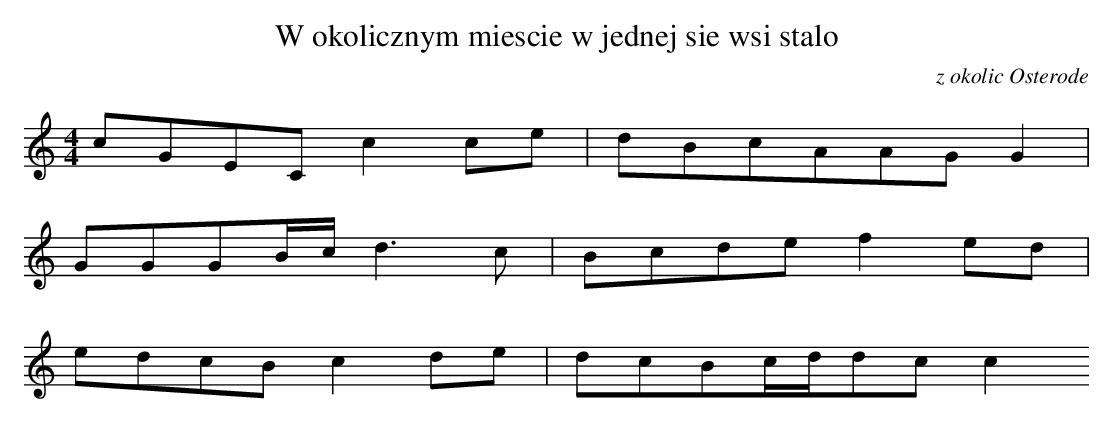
X:1
T: W okolicznym miescie w jednej sie wsi stalo
O: z okolic Osterode
M: 4/4
L: 1/16
K: C
c2G2E2C2c4c2e2 | d2B2c2A2A2G2G4 |
G2G2G2Bcd6c2 | B2c2d2e2f4e2d2 |
e2d2c2B2c4d2e2 | d2c2B2cdd2c2c4
